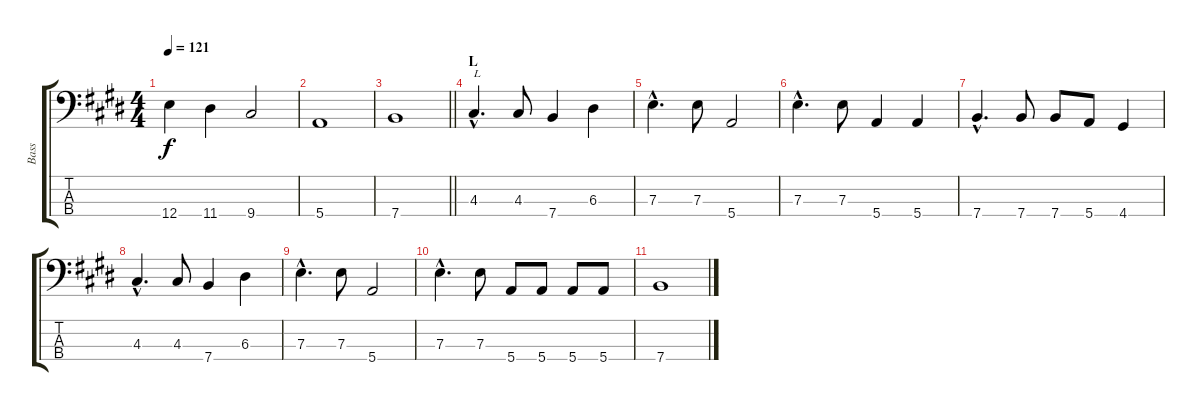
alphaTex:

\track ("Bass" "Bass") {instrument electricbasspick}
\staff {score tabs}
\tuning (G2 D2 A1 E1) {hide}
\ts (4 4)
\tempo 121
\clef f4
\ks e
12.4.4{dy f} 11.4.4 9.4.2 |
5.4.1 |
\barLineRight lightlight
7.4.1 |
\section ("" "L")
4.3{hac}.4{d txt "L"} 4.3.8 7.4.4 6.3.4 |
7.3{hac}.4{d} 7.3.8 5.4.2 |
7.3{hac}.4{d} 7.3.8 5.4.4 5.4.4 |
7.4{hac}.4{d} 7.4.8 7.4.8 5.4.8 4.4.4 |
4.3{hac}.4{d} 4.3.8 7.4.4 6.3.4 |
7.3{hac}.4{d} 7.3.8 5.4.2 |
7.3{hac}.4{d} 7.3.8 5.4.8 5.4.8 5.4.8 5.4.8 |
7.4.1
